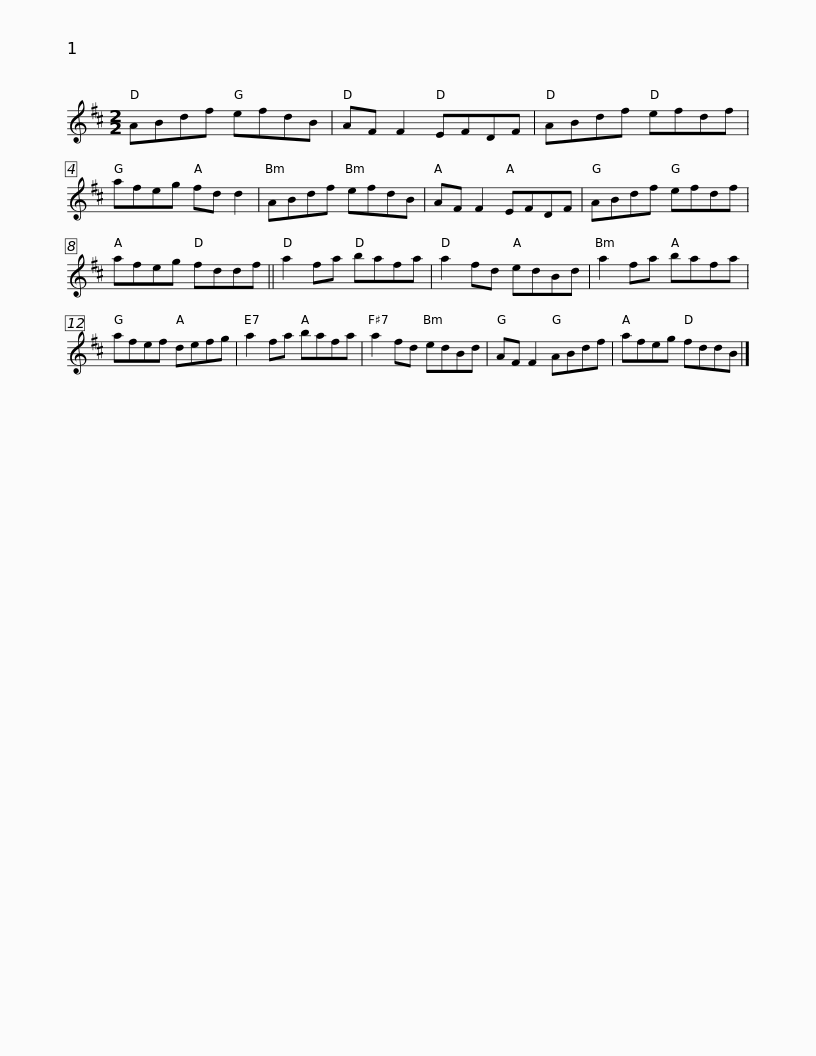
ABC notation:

X:1
L:1/8
M:2/2
I:linebreak $
K:D
V:1 treble
V:1
 ABdf efdB | AF F2 EFDF | ABdf efdf | afeg fd d2 | ABdf efdB |$ %5
 AF F2 EFDF | ABdf efdf | afeg fddf || a2 fa bafa | a2 fd edBd |$ %10
 a2 fa bafa | afef defg | a2 fa bafa | a2 fd edBd | AF F2 ABdf |$ %15
 afeg fddB |] %16
